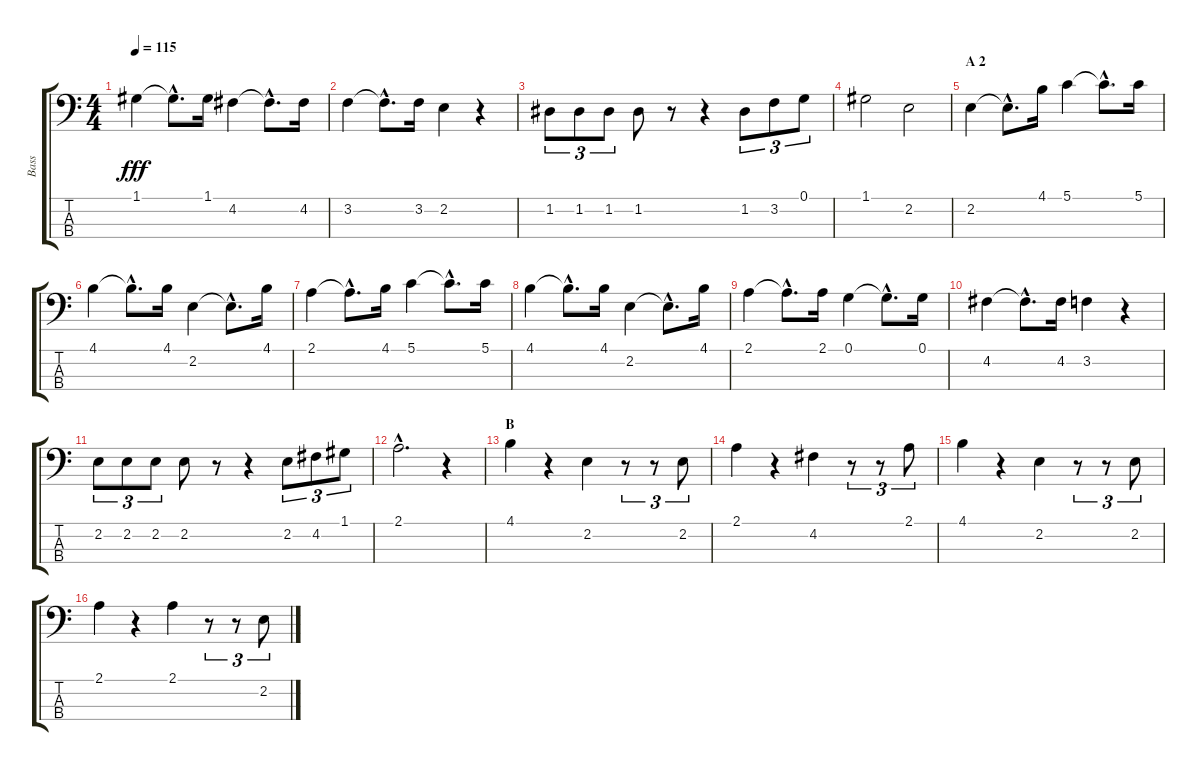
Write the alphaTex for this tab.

\track ("Bass" "Bass") {instrument acousticbass}
\staff {score tabs}
\tuning (G2 D2 A1 E1) {hide}
\ts (4 4)
\tempo 115
\clef f4
\ks c
1.1.4{dy fff} 1.1{hac t}.8{d} 1.1.16 4.2.4 4.2{hac t}.8{d} 4.2.16 |
3.2.4 3.2{hac t}.8{d} 3.2.16 2.2.4 r.4 |
1.2.8{tu (3 2)} 1.2.8{tu (3 2)} 1.2.8{tu (3 2)} 1.2.8 r.8 r.4 1.2.8{tu (3 2)} 3.2.8{tu (3 2)} 0.1.8{tu (3 2)} |
1.1.2 2.2.2 |
\section ("" "A 2")
2.2.4 2.2{hac t}.8{d} 4.1.16 5.1.4 5.1{hac t}.8{d} 5.1.16 |
4.1.4 4.1{hac t}.8{d} 4.1.16 2.2.4 2.2{hac t}.8{d} 4.1.16 |
2.1.4 2.1{hac t}.8{d} 4.1.16 5.1.4 5.1{hac t}.8{d} 5.1.16 |
4.1.4 4.1{hac t}.8{d} 4.1.16 2.2.4 2.2{hac t}.8{d} 4.1.16 |
2.1.4 2.1{hac t}.8{d} 2.1.16 0.1.4 0.1{hac t}.8{d} 0.1.16 |
4.2.4 4.2{hac t}.8{d} 4.2.16 3.2.4 r.4 |
2.2.8{tu (3 2)} 2.2.8{tu (3 2)} 2.2.8{tu (3 2)} 2.2.8 r.8 r.4 2.2.8{tu (3 2)} 4.2.8{tu (3 2)} 1.1.8{tu (3 2)} |
2.1{hac}.2{d} r.4 |
\section ("" "B")
4.1.4 r.4 2.2.4 r.8{tu (3 2)} r.8{tu (3 2)} 2.2.8{tu (3 2)} |
2.1.4 r.4 4.2.4 r.8{tu (3 2)} r.8{tu (3 2)} 2.1.8{tu (3 2)} |
4.1.4 r.4 2.2.4 r.8{tu (3 2)} r.8{tu (3 2)} 2.2.8{tu (3 2)} |
2.1.4 r.4 2.1.4 r.8{tu (3 2)} r.8{tu (3 2)} 2.2.8{tu (3 2)}
